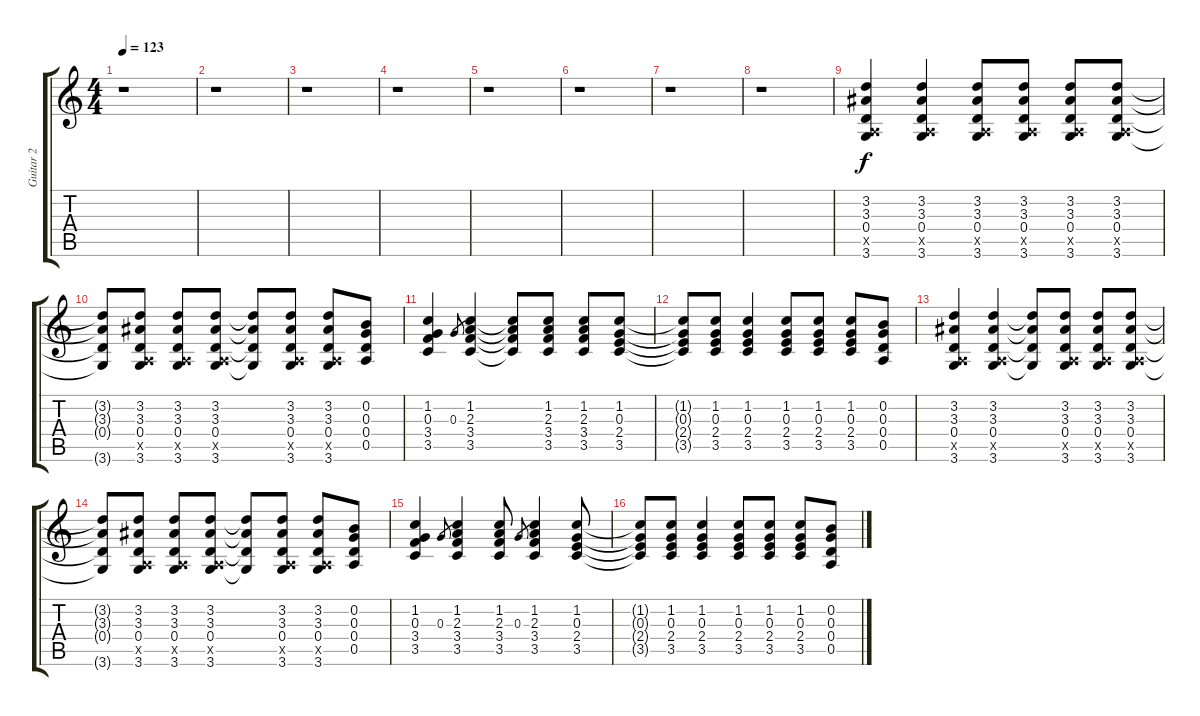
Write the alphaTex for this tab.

\track ("Guitar 2" "Guitar 2") {instrument overdrivenguitar}
\staff {score tabs}
\tuning (E4 B3 G3 D3 A2 E2) {hide}
\ts (4 4)
\tempo 123
\clef g2
\ks c
r.1{dy f} |
r.1 |
r.1 |
r.1 |
r.1 |
r.1 |
r.1 |
r.1 |
(3.2 3.3 0.4 0.5{x} 3.6).4 (3.2 3.3 0.4 0.5{x} 3.6).4 (3.2 3.3 0.4 0.5{x} 3.6).8 (3.2 3.3 0.4 0.5{x} 3.6).8 (3.2 3.3 0.4 0.5{x} 3.6).8 (3.2 3.3 0.4 0.5{x} 3.6).8 |
(3.2{t} 3.3{t} 0.4{t} 3.6{t}).8 (3.2 3.3 0.4 0.5{x} 3.6).8 (3.2 3.3 0.4 0.5{x} 3.6).8 (3.2 3.3 0.4 0.5{x} 3.6).8 (3.2{t} 3.3{t} 0.4{t} 3.6{t}).8 (3.2 3.3 0.4 0.5{x} 3.6).8 (3.2 3.3 0.4 0.5{x} 3.6).8 (0.2 0.3 0.4 0.5).8 |
(1.2 0.3 3.4 3.5).4 0.3.8{gr} (1.2 2.3 3.4 3.5).4 (1.2{t} 2.3{t} 3.4{t} 3.5{t}).8 (1.2 2.3 3.4 3.5).8 (1.2 2.3 3.4 3.5).8 (1.2 0.3 2.4 3.5).8 |
(1.2{t} 0.3{t} 2.4{t} 3.5{t}).8 (1.2 0.3 2.4 3.5).8 (1.2 0.3 2.4 3.5).4 (1.2 0.3 2.4 3.5).8 (1.2 0.3 2.4 3.5).8 (1.2 0.3 2.4 3.5).8 (0.2 0.3 0.4 0.5).8 |
(3.2 3.3 0.4 0.5{x} 3.6).4 (3.2 3.3 0.4 0.5{x} 3.6).4 (3.2{t} 3.3{t} 0.4{t} 3.6{t}).8 (3.2 3.3 0.4 0.5{x} 3.6).8 (3.2 3.3 0.4 0.5{x} 3.6).8 (3.2 3.3 0.4 0.5{x} 3.6).8 |
(3.2{t} 3.3{t} 0.4{t} 3.6{t}).8 (3.2 3.3 0.4 0.5{x} 3.6).8 (3.2 3.3 0.4 0.5{x} 3.6).8 (3.2 3.3 0.4 0.5{x} 3.6).8 (3.2{t} 3.3{t} 0.4{t} 3.6{t}).8 (3.2 3.3 0.4 0.5{x} 3.6).8 (3.2 3.3 0.4 0.5{x} 3.6).8 (0.2 0.3 0.4 0.5).8 |
(1.2 0.3 3.4 3.5).4 0.3.8{gr} (1.2 2.3 3.4 3.5).4 (1.2 2.3 3.4 3.5).8 0.3.8{gr} (1.2 2.3 3.4 3.5).4 (1.2 0.3 2.4 3.5).8 |
(1.2{t} 0.3{t} 2.4{t} 3.5{t}).8 (1.2 0.3 2.4 3.5).8 (1.2 0.3 2.4 3.5).4 (1.2 0.3 2.4 3.5).8 (1.2 0.3 2.4 3.5).8 (1.2 0.3 2.4 3.5).8 (0.2 0.3 0.4 0.5).8
